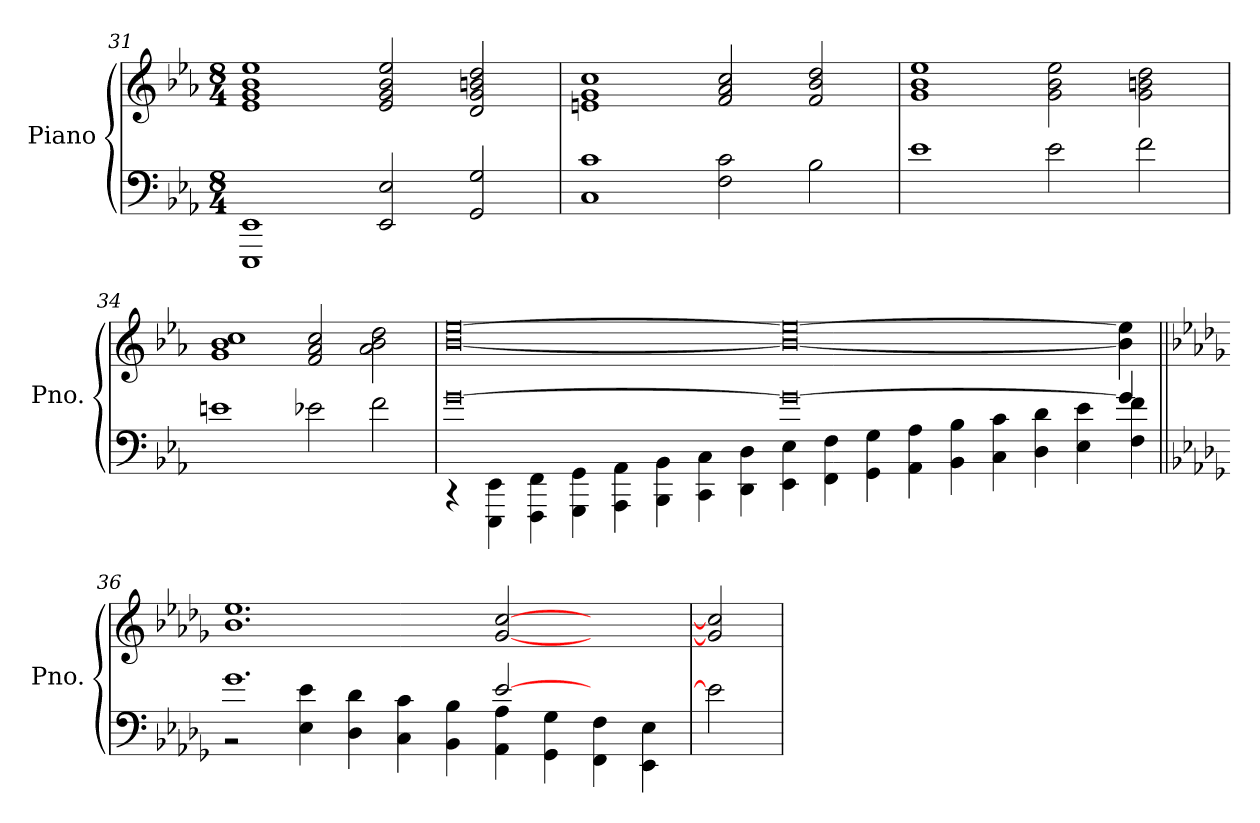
**kern	**kern
*part1	*part1
*staff2	*staff1
*I"Piano	*
*I'Pno.	*
*clefF4	*clefG2
*k[b-e-a-]	*k[b-e-a-]
*M8/4	*M8/4
=31	=31
1EEE- 1EE-	1e- 1g 1b- 1ee-
2EE-/ 2E-/	2e-/ 2g/ 2b-/ 2ee-/
2GG/ 2G/	2d/ 2g/ 2bn/ 2dd/
=32	=32
1C 1c	1en 1g 1cc
2F\ 2c\	2f/ 2a-/ 2cc/
2B-\	2f/ 2b-/ 2dd/
!!LO:LB:g=z
=33	=33
1e-	1g 1b- 1ee-
2e-\	2g\ 2b-\ 2ee-\
2f\	2g\ 2bn\ 2dd\
=34	=34
1en	1g 1b- 1cc
2e-X\	2f/ 2a-/ 2cc/
2f\	2a-\ 2b-\ 2dd\
=35	=35
*^	*
[0g	4r	[0b- [0ee-
.	4EEE-\ 4EE-\	.
.	4FFF\ 4FF\	.
.	4GGG\ 4GG\	.
.	4AAA-\ 4AA-\	.
.	4BBB-\ 4BB-\	.
.	4CC\ 4C\	.
.	4DD\ 4D\	.
0g_	4EE-\ 4E-\	0b-_ 0ee-_
.	4FF\ 4F\	.
.	4GG\ 4G\	.
.	4AA-\ 4A-\	.
.	4BB-\ 4B-\	.
.	4C\ 4c\	.
.	4D\ 4d\	.
.	4E-\ 4e-\	.
4g/]	4F\ 4f\	4b-\] 4ee-\]
!!LO:LB:g=z
=36||	=36||	=36||
*k[b-e-a-d-g-]	*	*k[b-e-a-d-g-]
1.g-	2r	1.b- 1.ee-
.	4E-\ 4e-\	.
.	4D-\ 4d-\	.
.	4C\ 4c\	.
.	4BB-\ 4B-\	.
[2e-	4AA-\ 4A-\	[2g- [2cc
.	4GG-\ 4G-\	.
2ryy	4FF\ 4F\	2ryy
.	4EE-\ 4E-\	.
*v	*v	*
=37	=37
2e-]	2g-] 2cc]
=	=
*-	*-
